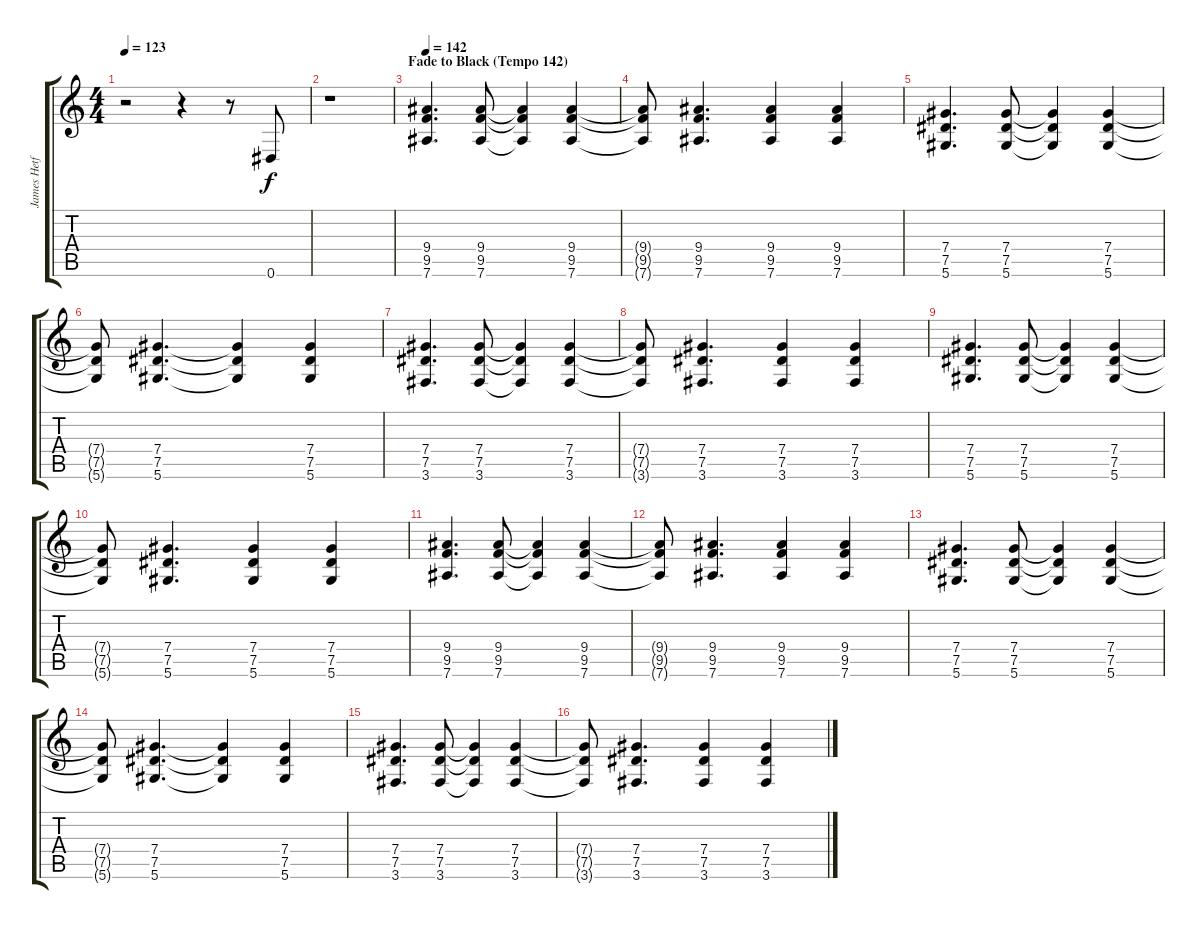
\track ("James Hetfield (Distortion Guitar)" "James Hetf") {instrument distortionguitar}
\staff {score tabs}
\tuning (Eb4 Bb3 Gb3 Db3 Ab2 Eb2) {hide}
\ts (4 4)
\tempo 123
\clef g2
\ks c
r.2{dy f} r.4 r.8 0.6.8 |
r.1 |
\section ("" "Fade to Black (Tempo 142)")
\tempo 142
(9.4 9.5 7.6).4{d} (9.4 9.5 7.6).8 (9.4{t} 9.5{t} 7.6{t}).4 (9.4 9.5 7.6).4 |
(9.4{t} 9.5{t} 7.6{t}).8 (9.4 9.5 7.6).4{d} (9.4 9.5 7.6).4 (9.4 9.5 7.6).4 |
(7.4 7.5 5.6).4{d} (7.4 7.5 5.6).8 (7.4{t} 7.5{t} 5.6{t}).4 (7.4 7.5 5.6).4 |
(7.4{t} 7.5{t} 5.6{t}).8 (7.4 7.5 5.6).4{d} (7.4{t} 7.5{t} 5.6{t}).4 (7.4 7.5 5.6).4 |
(7.4 7.5 3.6).4{d} (7.4 7.5 3.6).8 (7.4{t} 7.5{t} 3.6{t}).4 (7.4 7.5 3.6).4 |
(7.4{t} 7.5{t} 3.6{t}).8 (7.4 7.5 3.6).4{d} (7.4 7.5 3.6).4 (7.4 7.5 3.6).4 |
(7.4 7.5 5.6).4{d} (7.4 7.5 5.6).8 (7.4{t} 7.5{t} 5.6{t}).4 (7.4 7.5 5.6).4 |
(7.4{t} 7.5{t} 5.6{t}).8 (7.4 7.5 5.6).4{d} (7.4 7.5 5.6).4 (7.4 7.5 5.6).4 |
(9.4 9.5 7.6).4{d} (9.4 9.5 7.6).8 (9.4{t} 9.5{t} 7.6{t}).4 (9.4 9.5 7.6).4 |
(9.4{t} 9.5{t} 7.6{t}).8 (9.4 9.5 7.6).4{d} (9.4 9.5 7.6).4 (9.4 9.5 7.6).4 |
(7.4 7.5 5.6).4{d} (7.4 7.5 5.6).8 (7.4{t} 7.5{t} 5.6{t}).4 (7.4 7.5 5.6).4 |
(7.4{t} 7.5{t} 5.6{t}).8 (7.4 7.5 5.6).4{d} (7.4{t} 7.5{t} 5.6{t}).4 (7.4 7.5 5.6).4 |
(7.4 7.5 3.6).4{d} (7.4 7.5 3.6).8 (7.4{t} 7.5{t} 3.6{t}).4 (7.4 7.5 3.6).4 |
(7.4{t} 7.5{t} 3.6{t}).8 (7.4 7.5 3.6).4{d} (7.4 7.5 3.6).4 (7.4 7.5 3.6).4
